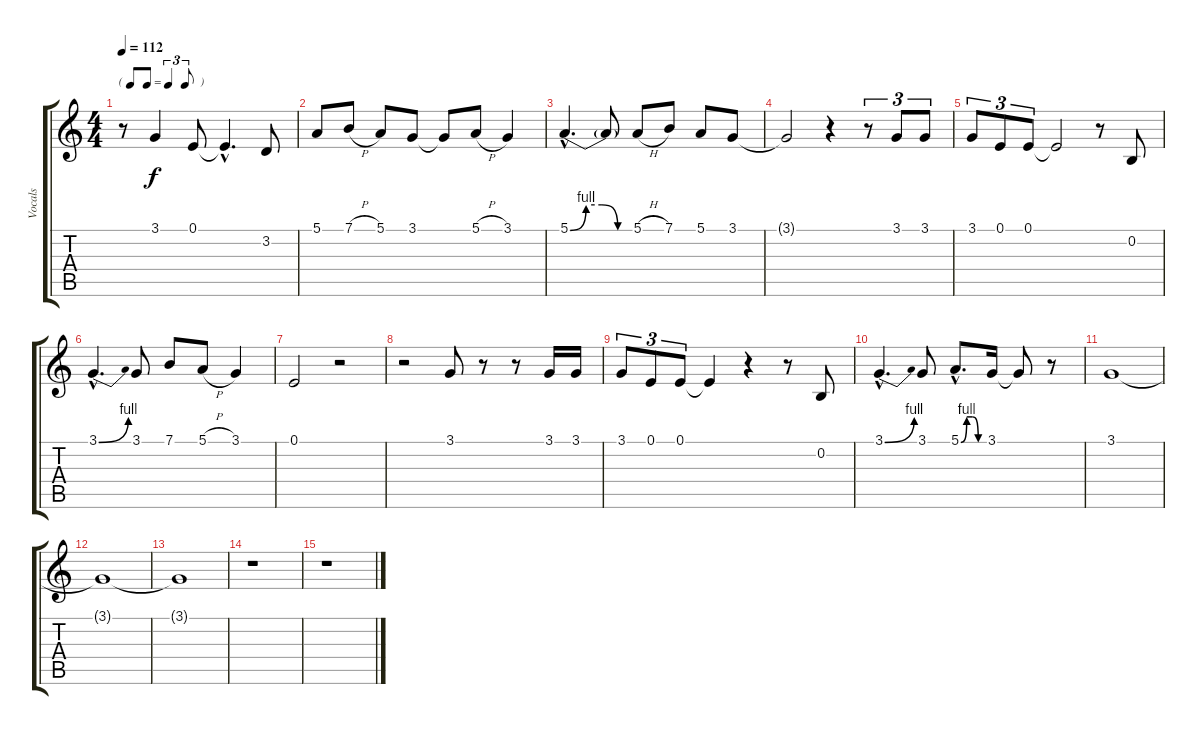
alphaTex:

\track ("Vocals" "Vocals") {instrument baritonesax}
\staff {score tabs}
\tuning (E4 B3 G3 D3 A2 E2) {hide}
\ts (4 4)
\tf triplet8th
\tempo 112
\clef g2
\ks c
r.8{dy f} 3.1.4 0.1.8 0.1{hac t}.4{d} 3.2.8 |
5.1.8 7.1{h}.8 5.1.8 3.1.8 3.1{t}.8 5.1{h}.8 3.1.4 |
5.1{be (custom 0 0 15 4 30 4 45 0 60 0) hac}.4{d} 5.1{t}.8 5.1{h}.8 7.1.8 5.1.8 3.1.8 |
3.1{t}.2 r.4 r.8{tu (3 2)} 3.1.8{tu (3 2)} 3.1.8{tu (3 2)} |
3.1.8{tu (3 2)} 0.1.8{tu (3 2)} 0.1.8{tu (3 2)} 0.1{t}.2 r.8 0.2.8 |
3.1{be (bend 0 0 60 4) hac}.4{d} 3.1.8 7.1.8 5.1{h}.8 3.1.4 |
0.1.2 r.2 |
r.2 3.1.8 r.8 r.8 3.1.16 3.1.16 |
3.1.8{tu (3 2)} 0.1.8{tu (3 2)} 0.1.8{tu (3 2)} 0.1{t}.4 r.4 r.8 0.2.8 |
3.1{be (bend 0 0 60 4) hac}.4{d} 3.1.8 5.1{be (custom 0 0 15 4 30 4 45 0 60 0) hac}.8{d} 3.1.16 3.1{t}.8 r.8 |
3.1.1 |
3.1{t}.1 |
3.1{t}.1 |
r.1 |
r.1
